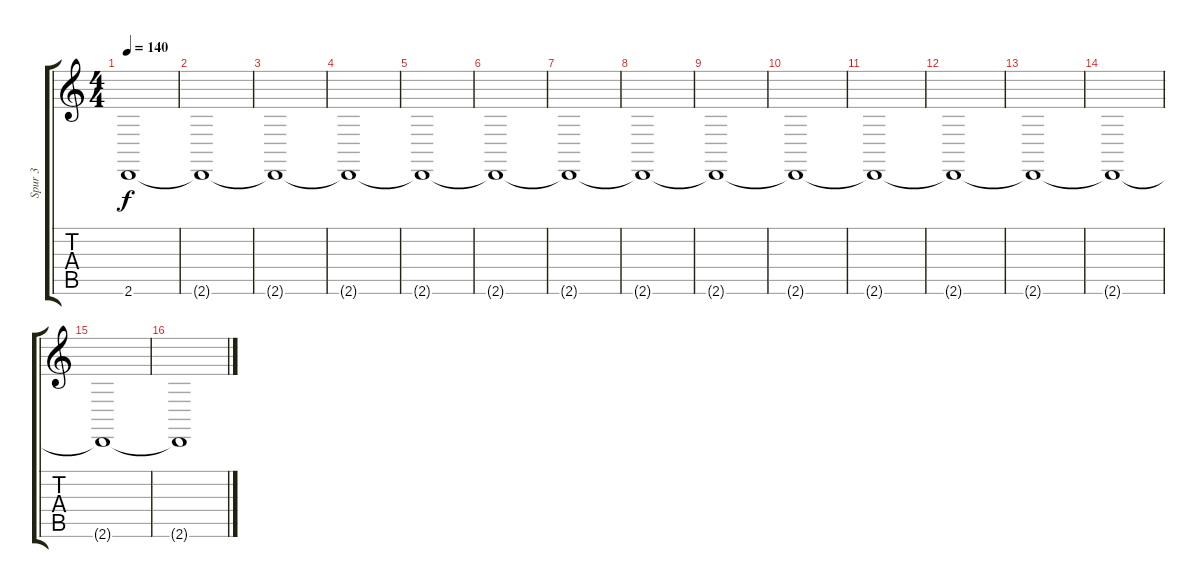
\track ("Spur 3" "Spur 3") {instrument lead7fifths}
\staff {score tabs}
\tuning (E4 B3 G3 D3 F2 C2) {hide}
\ts (4 4)
\tempo 140
\clef g2
\ks c
2.6{t}.1{dy f} |
2.6{t}.1 |
2.6{t}.1 |
2.6{t}.1 |
2.6{t}.1 |
2.6{t}.1 |
2.6{t}.1 |
2.6{t}.1 |
2.6{t}.1 |
2.6{t}.1 |
2.6{t}.1 |
2.6{t}.1 |
2.6{t}.1 |
2.6{t}.1 |
2.6{t}.1 |
2.6{t}.1
